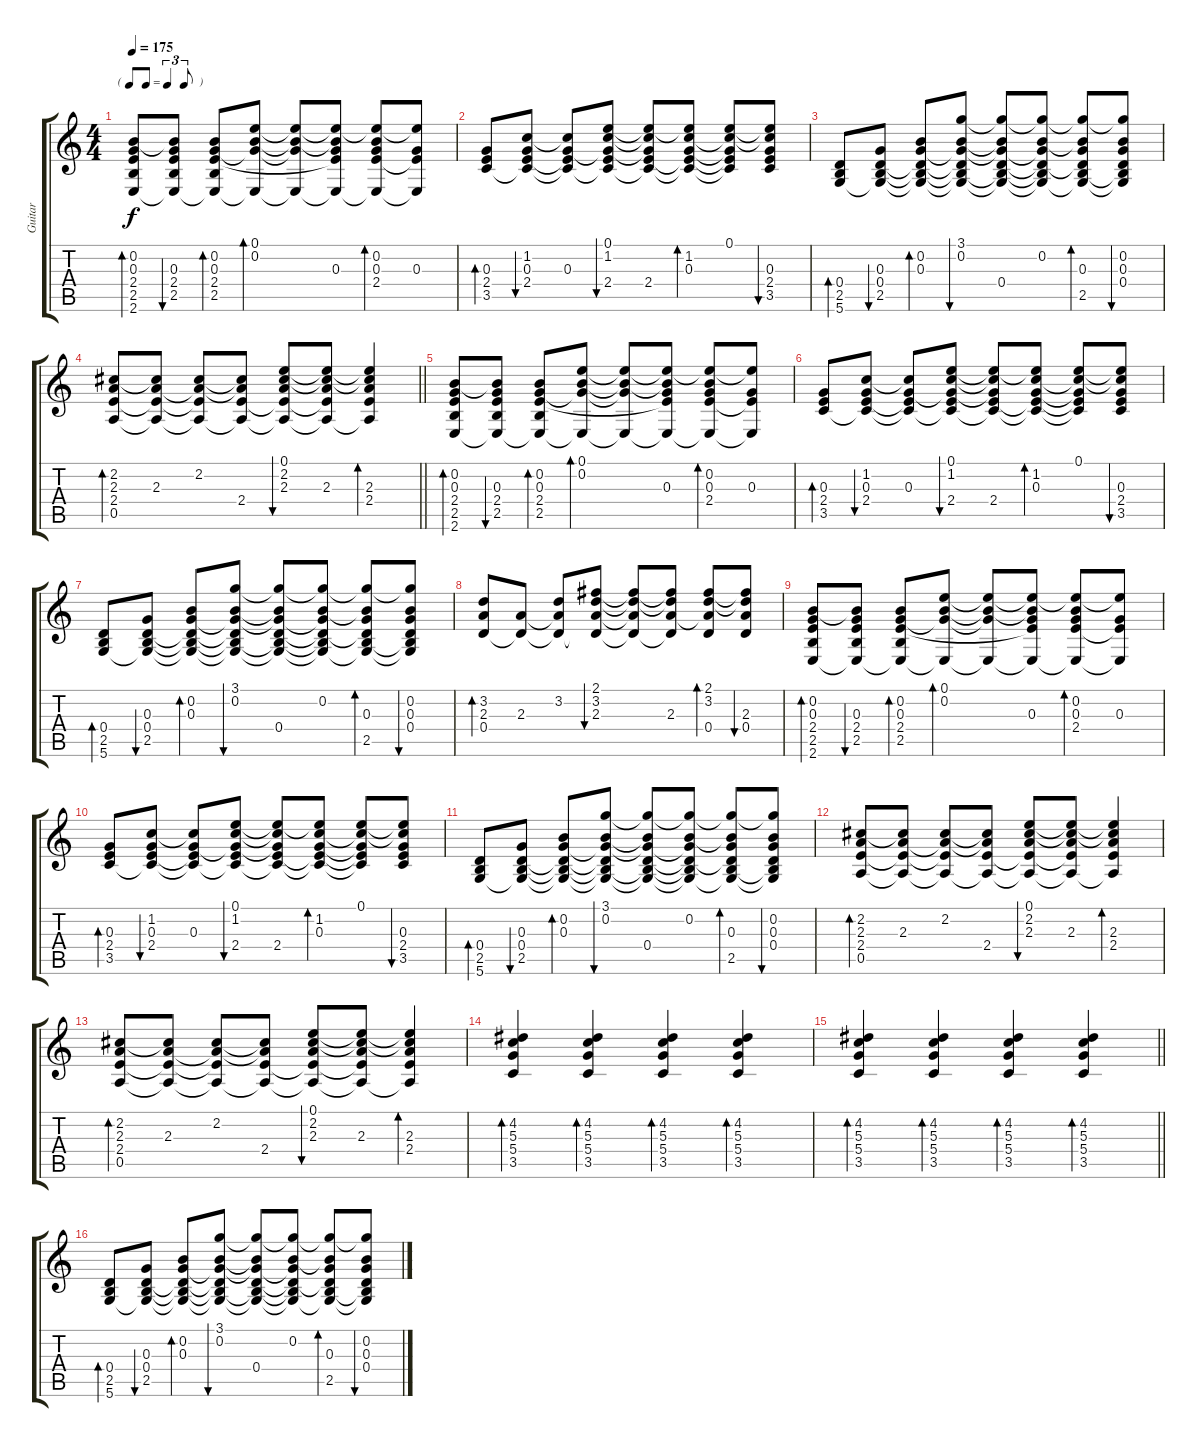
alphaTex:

\track ("Guitar" "Guitar") {instrument acousticguitarsteel}
\staff {score tabs}
\tuning (E4 B3 G3 D3 A2 D2) {hide}
\ts (4 4)
\tf triplet8th
\tempo 175
\clef g2
\ks c
(0.2 0.3 2.4 2.5 2.6).8{bd 60 dy f} (0.2{t} 0.3 2.4 2.5 2.6{t}).8{bu 60} (0.2 0.3 2.4 2.5 2.6{t}).8{bd 60} (0.1 0.2 0.3{t} 2.6{t}).8{bd 60} (0.1{t} 0.2{t} 0.3{t} 2.6{t}).8 (0.1{t} 0.2{t} 0.3 2.4{t} 2.6{t}).8 (0.1{t} 0.2 0.3 2.4 2.6{t}).8{bd 60} (0.1{t} 0.3 2.4{t} 2.6{t}).8 |
(0.3 2.4 3.5).8{bd 60} (1.2 0.3 2.4 3.5{t}).8{bu 60} (1.2{t} 0.3 2.4{t} 3.5{t}).8 (0.1 1.2 0.3{t} 2.4 3.5{t}).8{bu 60} (0.1{t} 1.2{t} 0.3{t} 2.4 3.5{t}).8 (0.1{t} 1.2 0.3 2.4{t} 3.5{t}).8{bd 60} (0.1 1.2{t} 0.3{t} 2.4{t} 3.5{t}).8 (0.1{t} 1.2{t} 0.3 2.4 3.5).8{bu 60} |
(0.4 2.5 5.6).8{bd 60} (0.3 0.4 2.5 5.6{t}).8{bu 60} (0.2 0.3 0.4{t} 2.5{t} 5.6{t}).8{bd 60} (3.1 0.2 0.3{t} 0.4{t} 2.5{t} 5.6{t}).8{bu 60} (3.1{t} 0.2{t} 0.3{t} 0.4 2.5{t} 5.6{t}).8 (3.1{t} 0.2 0.3{t} 0.4{t} 2.5{t} 5.6{t}).8 (3.1{t} 0.2{t} 0.3 0.4{t} 2.5 5.6{t}).8{bd 60} (3.1{t} 0.2 0.3 0.4 2.5{t} 5.6{t}).8{bu 60} |
\barLineRight lightlight
(2.2 2.3 2.4 0.5).8{bd 60} (2.2{t} 2.3 2.4{t} 0.5{t}).8 (2.2 2.3{t} 2.4{t} 0.5{t}).8 (2.2{t} 2.3{t} 2.4 0.5{t}).8 (0.1 2.2 2.3 2.4{t} 0.5{t}).8{bu 60} (0.1{t} 2.2{t} 2.3 2.4{t} 0.5{t}).8 (0.1{t} 2.2{t} 2.3 2.4 0.5{t}).4{bd 60} |
(0.2 0.3 2.4 2.5 2.6).8{bd 60} (0.2{t} 0.3 2.4 2.5 2.6{t}).8{bu 60} (0.2 0.3 2.4 2.5 2.6{t}).8{bd 60} (0.1 0.2 0.3{t} 2.6{t}).8{bd 60} (0.1{t} 0.2{t} 0.3{t} 2.6{t}).8 (0.1{t} 0.2{t} 0.3 2.4{t} 2.6{t}).8 (0.1{t} 0.2 0.3 2.4 2.6{t}).8{bd 60} (0.1{t} 0.3 2.4{t} 2.6{t}).8 |
(0.3 2.4 3.5).8{bd 60} (1.2 0.3 2.4 3.5{t}).8{bu 60} (1.2{t} 0.3 2.4{t} 3.5{t}).8 (0.1 1.2 0.3{t} 2.4 3.5{t}).8{bu 60} (0.1{t} 1.2{t} 0.3{t} 2.4 3.5{t}).8 (0.1{t} 1.2 0.3 2.4{t} 3.5{t}).8{bd 60} (0.1 1.2{t} 0.3{t} 2.4{t} 3.5{t}).8 (0.1{t} 1.2{t} 0.3 2.4 3.5).8{bu 60} |
(0.4 2.5 5.6).8{bd 60} (0.3 0.4 2.5 5.6{t}).8{bu 60} (0.2 0.3 0.4{t} 2.5{t} 5.6{t}).8{bd 60} (3.1 0.2 0.3{t} 0.4{t} 2.5{t} 5.6{t}).8{bu 60} (3.1{t} 0.2{t} 0.3{t} 0.4 2.5{t} 5.6{t}).8 (3.1{t} 0.2 0.3{t} 0.4{t} 2.5{t} 5.6{t}).8 (3.1{t} 0.2{t} 0.3 0.4{t} 2.5 5.6{t}).8{bd 60} (3.1{t} 0.2 0.3 0.4 2.5{t} 5.6{t}).8{bu 60} |
(3.2 2.3 0.4).8{bd 60} (2.3 0.4{t}).8 (3.2 2.3{t} 0.4{t}).8 (2.1 3.2 2.3 0.4{t}).8{bu 60} (2.1{t} 3.2{t} 2.3{t} 0.4{t}).8 (2.1{t} 3.2{t} 2.3 0.4{t}).8 (2.1 3.2 2.3{t} 0.4).8{bd 60} (2.1{t} 3.2{t} 2.3 0.4).8{bu 60} |
(0.2 0.3 2.4 2.5 2.6).8{bd 60} (0.2{t} 0.3 2.4 2.5 2.6{t}).8{bu 60} (0.2 0.3 2.4 2.5 2.6{t}).8{bd 60} (0.1 0.2 0.3{t} 2.6{t}).8{bd 60} (0.1{t} 0.2{t} 0.3{t} 2.6{t}).8 (0.1{t} 0.2{t} 0.3 2.4{t} 2.6{t}).8 (0.1{t} 0.2 0.3 2.4 2.6{t}).8{bd 60} (0.1{t} 0.3 2.4{t} 2.6{t}).8 |
(0.3 2.4 3.5).8{bd 60} (1.2 0.3 2.4 3.5{t}).8{bu 60} (1.2{t} 0.3 2.4{t} 3.5{t}).8 (0.1 1.2 0.3{t} 2.4 3.5{t}).8{bu 60} (0.1{t} 1.2{t} 0.3{t} 2.4 3.5{t}).8 (0.1{t} 1.2 0.3 2.4{t} 3.5{t}).8{bd 60} (0.1 1.2{t} 0.3{t} 2.4{t} 3.5{t}).8 (0.1{t} 1.2{t} 0.3 2.4 3.5).8{bu 60} |
(0.4 2.5 5.6).8{bd 60} (0.3 0.4 2.5 5.6{t}).8{bu 60} (0.2 0.3 0.4{t} 2.5{t} 5.6{t}).8{bd 60} (3.1 0.2 0.3{t} 0.4{t} 2.5{t} 5.6{t}).8{bu 60} (3.1{t} 0.2{t} 0.3{t} 0.4 2.5{t} 5.6{t}).8 (3.1{t} 0.2 0.3{t} 0.4{t} 2.5{t} 5.6{t}).8 (3.1{t} 0.2{t} 0.3 0.4{t} 2.5 5.6{t}).8{bd 60} (3.1{t} 0.2 0.3 0.4 2.5{t} 5.6{t}).8{bu 60} |
(2.2 2.3 2.4 0.5).8{bd 60} (2.2{t} 2.3 2.4{t} 0.5{t}).8 (2.2 2.3{t} 2.4{t} 0.5{t}).8 (2.2{t} 2.3{t} 2.4 0.5{t}).8 (0.1 2.2 2.3 2.4{t} 0.5{t}).8{bu 60} (0.1{t} 2.2{t} 2.3 2.4{t} 0.5{t}).8 (0.1{t} 2.2{t} 2.3 2.4 0.5{t}).4{bd 60} |
(2.2 2.3 2.4 0.5).8{bd 60} (2.2{t} 2.3 2.4{t} 0.5{t}).8 (2.2 2.3{t} 2.4{t} 0.5{t}).8 (2.2{t} 2.3{t} 2.4 0.5{t}).8 (0.1 2.2 2.3 2.4{t} 0.5{t}).8{bu 60} (0.1{t} 2.2{t} 2.3 2.4{t} 0.5{t}).8 (0.1{t} 2.2{t} 2.3 2.4 0.5{t}).4{bd 60} |
(4.2 5.3 5.4 3.5).4{bd 60} (4.2 5.3 5.4 3.5).4{bd 60} (4.2 5.3 5.4 3.5).4{bd 60} (4.2 5.3 5.4 3.5).4{bd 60} |
\barLineRight lightlight
(4.2 5.3 5.4 3.5).4{bd 60 volume 13} (4.2 5.3 5.4 3.5).4{bd 60} (4.2 5.3 5.4 3.5).4{bd 60} (4.2 5.3 5.4 3.5).4{bd 60} |
(0.4 2.5 5.6).8{bd 60} (0.3 0.4 2.5 5.6{t}).8{bu 60} (0.2 0.3 0.4{t} 2.5{t} 5.6{t}).8{bd 60} (3.1 0.2 0.3{t} 0.4{t} 2.5{t} 5.6{t}).8{bu 60} (3.1{t} 0.2{t} 0.3{t} 0.4 2.5{t} 5.6{t}).8 (3.1{t} 0.2 0.3{t} 0.4{t} 2.5{t} 5.6{t}).8 (3.1{t} 0.2{t} 0.3 0.4{t} 2.5 5.6{t}).8{bd 60} (3.1{t} 0.2 0.3 0.4 2.5{t} 5.6{t}).8{bu 60}
